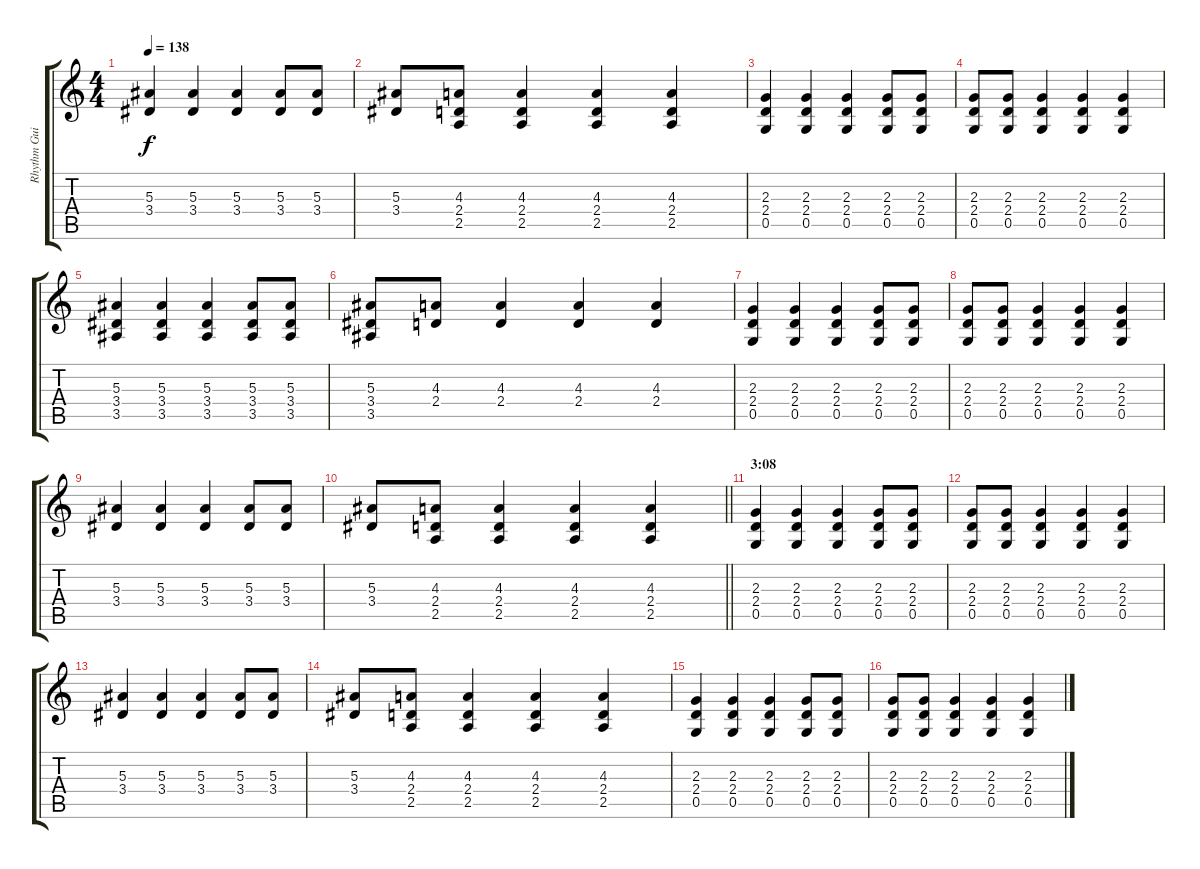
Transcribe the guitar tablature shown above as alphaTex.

\track ("Rhythm Guitar" "Rhythm Gui") {instrument distortionguitar}
\staff {score tabs}
\tuning (D4 A3 F3 C3 G2 D2) {hide}
\ts (4 4)
\tempo 138
\clef g2
\ks c
(5.3 3.4).4{dy f} (5.3 3.4).4 (5.3 3.4).4 (5.3 3.4).8 (5.3 3.4).8 |
(5.3 3.4).8 (4.3 2.4 2.5).8 (4.3 2.4 2.5).4 (4.3 2.4 2.5).4 (4.3 2.4 2.5).4 |
(2.3 2.4 0.5).4 (2.3 2.4 0.5).4 (2.3 2.4 0.5).4 (2.3 2.4 0.5).8 (2.3 2.4 0.5).8 |
(2.3 2.4 0.5).8 (2.3 2.4 0.5).8 (2.3 2.4 0.5).4 (2.3 2.4 0.5).4 (2.3 2.4 0.5).4 |
(5.3 3.4 3.5).4 (5.3 3.4 3.5).4 (5.3 3.4 3.5).4 (5.3 3.4 3.5).8 (5.3 3.4 3.5).8 |
(5.3 3.4 3.5).8 (4.3 2.4).8 (4.3 2.4).4 (4.3 2.4).4 (4.3 2.4).4 |
(2.3 2.4 0.5).4 (2.3 2.4 0.5).4 (2.3 2.4 0.5).4 (2.3 2.4 0.5).8 (2.3 2.4 0.5).8 |
(2.3 2.4 0.5).8 (2.3 2.4 0.5).8 (2.3 2.4 0.5).4 (2.3 2.4 0.5).4 (2.3 2.4 0.5).4 |
(5.3 3.4).4 (5.3 3.4).4 (5.3 3.4).4 (5.3 3.4).8 (5.3 3.4).8 |
\barLineRight lightlight
(5.3 3.4).8 (4.3 2.4 2.5).8 (4.3 2.4 2.5).4 (4.3 2.4 2.5).4 (4.3 2.4 2.5).4 |
\section ("" "3:08")
(2.3 2.4 0.5).4 (2.3 2.4 0.5).4 (2.3 2.4 0.5).4 (2.3 2.4 0.5).8 (2.3 2.4 0.5).8 |
(2.3 2.4 0.5).8 (2.3 2.4 0.5).8 (2.3 2.4 0.5).4 (2.3 2.4 0.5).4 (2.3 2.4 0.5).4 |
(5.3 3.4).4 (5.3 3.4).4 (5.3 3.4).4 (5.3 3.4).8 (5.3 3.4).8 |
(5.3 3.4).8 (4.3 2.4 2.5).8 (4.3 2.4 2.5).4 (4.3 2.4 2.5).4 (4.3 2.4 2.5).4 |
(2.3 2.4 0.5).4 (2.3 2.4 0.5).4 (2.3 2.4 0.5).4 (2.3 2.4 0.5).8 (2.3 2.4 0.5).8 |
(2.3 2.4 0.5).8 (2.3 2.4 0.5).8 (2.3 2.4 0.5).4 (2.3 2.4 0.5).4 (2.3 2.4 0.5).4
